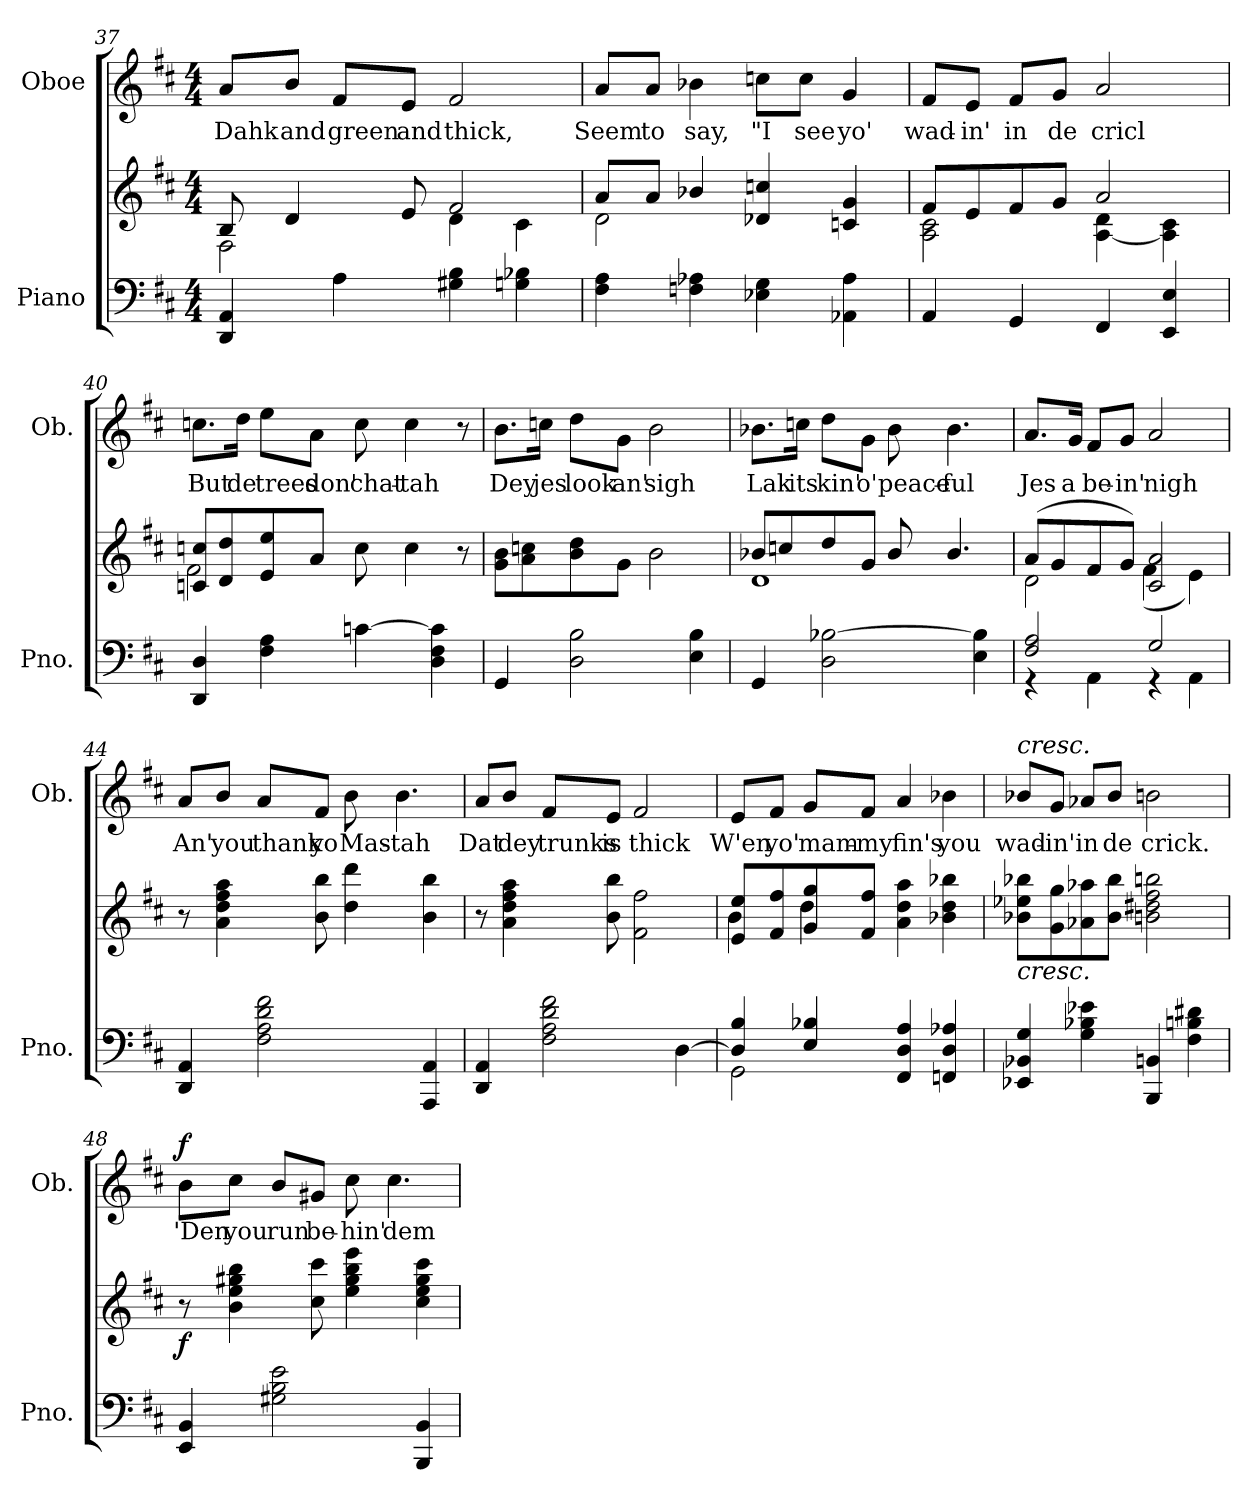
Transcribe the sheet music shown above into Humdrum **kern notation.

**kern	**kern	**dynam	**kern	**text	**dynam
*part2	*part2	*part2	*part1	*part1	*part1
*staff3	*staff2	*staff2/3	*staff1	*staff1	*staff1
*I"Piano	*	*	*I"Oboe	*	*
*I'Pno.	*	*	*I'Ob.	*	*
*clefF4	*clefG2	*	*clefG2	*	*
*k[f#c#]	*k[f#c#]	*	*k[f#c#]	*	*
*M4/4	*M4/4	*	*M4/4	*	*
=37	=37	=37	=37	=37	=37
*	*^	*	*	*	*
!	!	!	!	!	!LO:LY:b	!
4DD/ 4AA/	8B/	2F#\	.	8a/L	Dahk	.
!	!	!	!	!	!LO:LY:b	!
.	4d/	.	.	8b/J	and	.
!	!	!	!	!	!LO:LY:b	!
4A\	.	.	.	8f#/L	green	.
!	!	!	!	!	!LO:LY:b	!
.	8e/	.	.	8e/J	and	.
!	!	!	!	!	!LO:LY:b	!
4G#X\ 4B\	2f#/	4d\	.	2f#/	thick,	.
4Gn\ 4B-X\	.	4c#\	.	.	.	.
=38	=38	=38	=38	=38	=38	=38
!	!	!	!	!	!LO:LY:b	!
4F#\ 4A\	8a/L	2d\	.	8a/L	Seem	.
!	!	!	!	!	!LO:LY:b	!
.	8a/J	.	.	8a/J	to	.
!	!	!	!	!	!LO:LY:b	!
4Fn\ 4A-X\	4b-X/	.	.	4b-X\	say,	.
!	!	!	!	!	!LO:LY:b	!
4E-X\ 4G\	4d-X/ 4ccn/	2ryy	.	8ccn\L	"I	.
!	!	!	!	!	!LO:LY:b	!
.	.	.	.	8cc\J	see	.
!	!	!	!	!	!LO:LY:b	!
4AA-X\ 4A-\	4cn/ 4g/	.	.	4g/	yo'	.
!!LO:LB:g=z
=39	=39	=39	=39	=39	=39	=39
!	!	!	!	!	!LO:LY:b	!
4AA/	8f#/L	2A\ 2c#\	.	8f#/L	wad-	.
!	!	!	!	!	!LO:LY:b	!
.	8e/	.	.	8e/J	-in'	.
!	!	!	!	!	!LO:LY:b	!
4GG/	8f#/	.	.	8f#/L	in	.
!	!	!	!	!	!LO:LY:b	!
.	8g/J	.	.	8g/J	de	.
!	!	!	!	!	!LO:LY:b	!
4FF#/	2a/	[4A\ 4d\	.	2a/	cricl	.
4EE/ 4E/	.	4A\] 4c#\	.	.	.	.
=40	=40	=40	=40	=40	=40	=40
!	!	!	!	!	!LO:LY:b	!
4DD/ 4D/	8cn/ 8ccn/L	2f#\	.	8.ccn\L	But	.
.	8d/ 8dd/	.	.	.	.	.
!	!	!	!	!	!LO:LY:b	!
.	.	.	.	16dd\Jk	de	.
!	!	!	!	!	!LO:LY:b	!
4F#\ 4A\	8e/ 8ee/	.	.	8ee\L	trees	.
!	!	!	!	!	!LO:LY:b	!
.	8a/J	.	.	8a\J	don'	.
!	!	!	!	!	!LO:LY:b	!
[4cn\	8cc\	2ryy	.	8cc\	chat-	.
!	!	!	!	!	!LO:LY:b	!
.	4cc\	.	.	4cc\	-tah	.
4D\ 4F#\ 4c\]	.	.	.	.	.	.
.	8r	.	.	8r	.	.
*	*v	*v	*	*	*	*
=41	=41	=41	=41	=41	=41
!	!	!	!	!LO:LY:b	!
4GG/	8g\ 8b\L	.	8.b\L	Dey	.
.	8a\ 8ccn\	.	.	.	.
!	!	!	!	!LO:LY:b	!
.	.	.	16ccn\Jk	jes	.
!	!	!	!	!LO:LY:b	!
2D\ 2B\	8b\ 8dd\	.	8dd\L	look	.
!	!	!	!	!LO:LY:b	!
.	8g\J	.	8g\J	an'	.
!	!	!	!	!LO:LY:b	!
.	2b\	.	2b\	sigh	.
4E\ 4B\	.	.	.	.	.
!!LO:LB:g=z
=42	=42	=42	=42	=42	=42
*	*^	*	*	*	*
!	!	!	!	!	!LO:LY:b	!
4GG/	8b-X/L	1d	.	8.b-X\L	Lak	.
.	8ccn/	.	.	.	.	.
!	!	!	!	!	!LO:LY:b	!
.	.	.	.	16ccn\Jk	its	.
!	!	!	!	!	!LO:LY:b	!
2D\ [2B-X\	8dd/	.	.	8dd\L	kin'	.
!	!	!	!	!	!LO:LY:b	!
.	8g/J	.	.	8g\J	o'	.
!	!	!	!	!	!LO:LY:b	!
.	8b-/	.	.	8b-\	peace-	.
!	!	!	!	!	!LO:LY:b	!
.	4.b-/	.	.	4.b-\	-ful	.
4E\ 4B-\]	.	.	.	.	.	.
=43	=43	=43	=43	=43	=43	=43
*^	*	*	*	*	*	*
!	!	!	!	!	!	!LO:LY:b	!
2F#/ 2A/	4r	(8a/L	2d\	.	8.a/L	Jes	.
.	.	8g/	.	.	.	.	.
!	!	!	!	!	!	!LO:LY:b	!
.	.	.	.	.	16g/Jk	a	.
!	!	!	!	!	!	!LO:LY:b	!
.	4AA\	8f#/	.	.	8f#/L	be-	.
!	!	!	!	!	!	!LO:LY:b	!
.	.	8g/J)	.	.	8g/J	-in'	.
!	!	!	!	!	!	!LO:LY:b	!
2G/	4r	2c#/ 2a/	(4f#\	.	2a/	nigh	.
.	4AA\	.	4e\)	.	.	.	.
=44	=44	=44	=44	=44	=44	=44	=44
!	!	!	!	!	!	!LO:LY:b	!
*v	*v	*	*	*	*	*	*
*	*v	*v	*	*	*	*
4DD/ 4AA/	8r	.	8a/L	An'	.
!	!	!	!	!LO:LY:b	!
.	4a\ 4dd\ 4ff#\ 4aa\	.	8b/J	you	.
!	!	!	!	!LO:LY:b	!
2F#\ 2A\ 2d\ 2f#\	.	.	8a/L	thank	.
!	!	!	!	!LO:LY:b	!
.	8b\ 8bb\	.	8f#/J	yo	.
!	!	!	!	!LO:LY:b	!
.	4dd\ 4ddd\	.	8b\	Mas-	.
!	!	!	!	!LO:LY:b	!
.	.	.	4.b\	-tah	.
4AAA/ 4AA/	4b\ 4bb\	.	.	.	.
!!LO:LB:g=z
=45	=45	=45	=45	=45	=45
!	!	!	!	!LO:LY:b	!
4DD/ 4AA/	8r	.	8a/L	Dat	.
!	!	!	!	!LO:LY:b	!
.	4a\ 4dd\ 4ff#\ 4aa\	.	8b/J	dey	.
!	!	!	!	!LO:LY:b	!
2F#\ 2A\ 2d\ 2f#\	.	.	8f#/L	trunks	.
!	!	!	!	!LO:LY:b	!
.	8b\ 8bb\	.	8e/J	is	.
!	!	!	!	!LO:LY:b	!
.	2f#\ 2ff#\	.	2f#/	thick	.
[4D\	.	.	.	.	.
=46	=46	=46	=46	=46	=46
*^	*^	*	*	*	*
!	!	!	!	!	!	!LO:LY:b	!
4D/] 4B/	2GG\	8e/ 8ee/L	4b\	.	8e/L	W'en	.
!	!	!	!	!	!	!LO:LY:b	!
.	.	8f#/ 8ff#/	.	.	8f#/J	yo'	.
!	!	!	!	!	!	!LO:LY:b	!
4E/ 4B-X/	.	8g/ 8gg/	4dd\	.	8g/L	mam-	.
!	!	!	!	!	!	!LO:LY:b	!
.	.	8f#/ 8ff#/J	.	.	8f#/J	-my	.
!	!	!	!	!	!	!LO:LY:b	!
4FF#/ 4D/ 4A/	2ryy	4a\ 4dd\ 4aa\	2ryy	.	4a/	fin's	.
!	!	!	!	!	!	!LO:LY:b	!
4FFn/ 4D/ 4A-X/	.	4b-X\ 4dd\ 4bb-X\	.	.	4b-X\	you	.
*v	*v	*	*	*	*	*	*
*	*v	*v	*	*	*	*
=47	=47	=47	=47	=47	=47
!	!	!	!LO:TX:a:i:t=cresc.	!	!
!	!LO:TX:b:i:t=cresc.	!	!	!	!
!	!	!	!	!LO:LY:b	!
4EE-X/ 4BB-X/ 4G/	8b-X\ 8ee-X\ 8bb-X\L	.	8b-X/L	wad-	.
!	!	!	!	!LO:LY:b	!
.	8g\ 8gg\	.	8g/J	-in'	.
!	!	!	!	!LO:LY:b	!
4G\ 4B-X\ 4e-X\	8a-X\ 8aa-X\	.	8a-X/L	in	.
!	!	!	!	!LO:LY:b	!
.	8b-\ 8bb-\J	.	8b-/J	de	.
!	!	!	!	!LO:LY:b	!
4BBB/ 4BBn/	2bn\ 2dd#X\ 2ff#\ 2bbn\	.	2bn\	crick.	.
4F#\ 4Bn\ 4d#X\	.	.	.	.	.
!!LO:PB:g=z
=48	=48	=48	=48	=48	=48
!	!	!LO:DY:b	!	!LO:LY:b	!LO:DY:a
4EE/ 4BB/	8r	f	8b\L	'Den	f
!	!	!	!	!LO:LY:b	!
.	4b\ 4ee\ 4gg#X\ 4bb\	.	8cc#\J	you	.
!	!	!	!	!LO:LY:b	!
2G#X\ 2B\ 2e\	.	.	8b/L	run	.
!	!	!	!	!LO:LY:b	!
.	8cc#\ 8ccc#\	.	8g#X/J	be-	.
!	!	!	!	!LO:LY:b	!
.	4ee\ 4gg#\ 4bb\ 4eee\	.	8cc#\	-hin'	.
!	!	!	!	!LO:LY:b	!
.	.	.	4.cc#\	dem	.
4BBB/ 4BB/	4cc#\ 4ee\ 4gg#\ 4ccc#\	.	.	.	.
=	=	=	=	=	=
*-	*-	*-	*-	*-	*-
